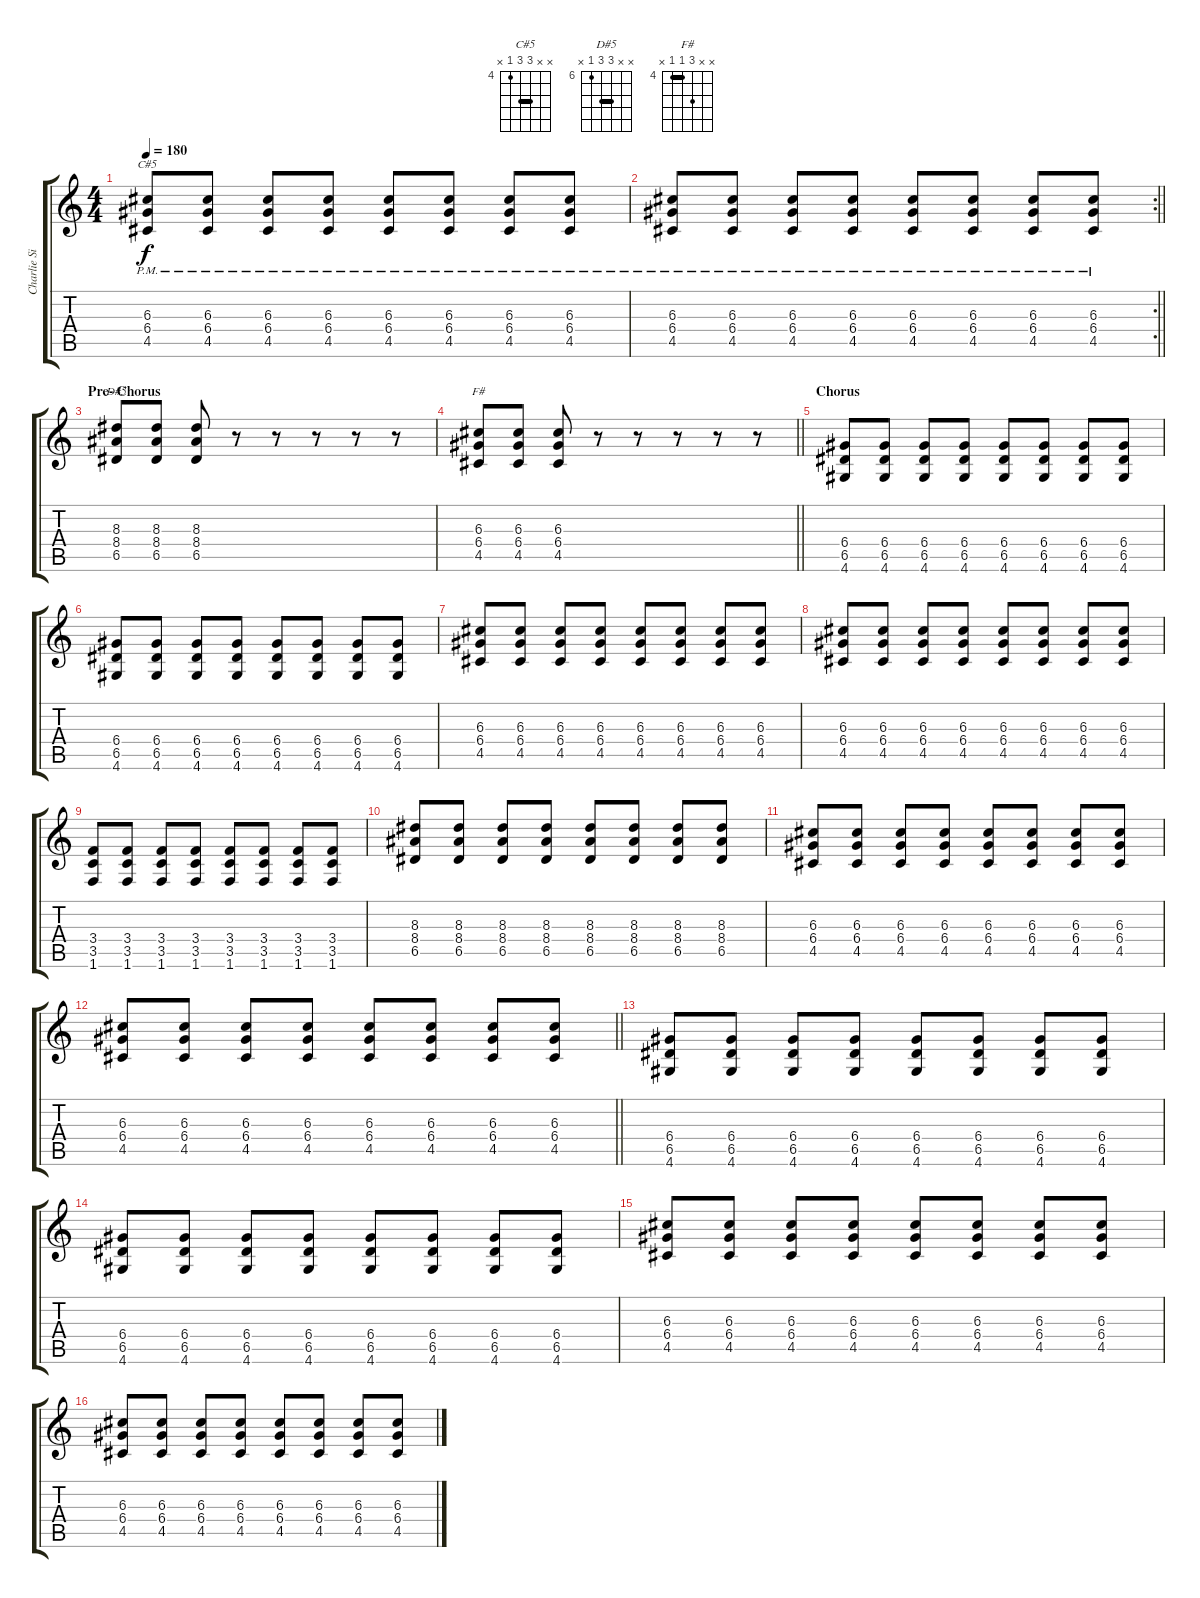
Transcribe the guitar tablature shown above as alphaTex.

\track ("Charlie Simpson" "Charlie Si") {instrument distortionguitar}
\staff {score tabs}
\tuning (E4 B3 G3 D3 A2 E2) {hide}
\chord ("C#5" x x 6 6 4 x) {firstfret 4 barre 6}
\chord ("D#5" x x 8 8 6 x) {firstfret 6 barre 8}
\chord ("F#" x x 6 4 4 x) {firstfret 4 barre 4}
\ts (4 4)
\tempo 180
\clef g2
\ks c
(6.3{pm} 6.4{pm} 4.5{pm}).8{ch "C#5" dy f} (6.3{pm} 6.4{pm} 4.5{pm}).8 (6.3{pm} 6.4{pm} 4.5{pm}).8 (6.3{pm} 6.4{pm} 4.5{pm}).8 (6.3{pm} 6.4{pm} 4.5{pm}).8 (6.3{pm} 6.4{pm} 4.5{pm}).8 (6.3{pm} 6.4{pm} 4.5{pm}).8 (6.3{pm} 6.4{pm} 4.5{pm}).8 |
\rc 2
\barLineRight lightlight
(6.3{pm} 6.4{pm} 4.5{pm}).8 (6.3{pm} 6.4{pm} 4.5{pm}).8 (6.3{pm} 6.4{pm} 4.5{pm}).8 (6.3{pm} 6.4{pm} 4.5{pm}).8 (6.3{pm} 6.4{pm} 4.5{pm}).8 (6.3{pm} 6.4{pm} 4.5{pm}).8 (6.3{pm} 6.4{pm} 4.5{pm}).8 (6.3{pm} 6.4{pm} 4.5{pm}).8 |
\section ("" "Pre- Chorus")
(8.3 8.4 6.5).8{ch "D#5"} (8.3 8.4 6.5).8 (8.3 8.4 6.5).8 r.8 r.8 r.8 r.8 r.8 |
\barLineRight lightlight
(6.3 6.4 4.5).8{ch "F#"} (6.3 6.4 4.5).8 (6.3 6.4 4.5).8 r.8 r.8 r.8 r.8 r.8 |
\section ("" "Chorus")
(6.4 6.5 4.6).8 (6.4 6.5 4.6).8 (6.4 6.5 4.6).8 (6.4 6.5 4.6).8 (6.4 6.5 4.6).8 (6.4 6.5 4.6).8 (6.4 6.5 4.6).8 (6.4 6.5 4.6).8 |
(6.4 6.5 4.6).8 (6.4 6.5 4.6).8 (6.4 6.5 4.6).8 (6.4 6.5 4.6).8 (6.4 6.5 4.6).8 (6.4 6.5 4.6).8 (6.4 6.5 4.6).8 (6.4 6.5 4.6).8 |
(6.3 6.4 4.5).8 (6.3 6.4 4.5).8 (6.3 6.4 4.5).8 (6.3 6.4 4.5).8 (6.3 6.4 4.5).8 (6.3 6.4 4.5).8 (6.3 6.4 4.5).8 (6.3 6.4 4.5).8 |
(6.3 6.4 4.5).8 (6.3 6.4 4.5).8 (6.3 6.4 4.5).8 (6.3 6.4 4.5).8 (6.3 6.4 4.5).8 (6.3 6.4 4.5).8 (6.3 6.4 4.5).8 (6.3 6.4 4.5).8 |
(3.4 3.5 1.6).8 (3.4 3.5 1.6).8 (3.4 3.5 1.6).8 (3.4 3.5 1.6).8 (3.4 3.5 1.6).8 (3.4 3.5 1.6).8 (3.4 3.5 1.6).8 (3.4 3.5 1.6).8 |
(8.3 8.4 6.5).8 (8.3 8.4 6.5).8 (8.3 8.4 6.5).8 (8.3 8.4 6.5).8 (8.3 8.4 6.5).8 (8.3 8.4 6.5).8 (8.3 8.4 6.5).8 (8.3 8.4 6.5).8 |
(6.3 6.4 4.5).8 (6.3 6.4 4.5).8 (6.3 6.4 4.5).8 (6.3 6.4 4.5).8 (6.3 6.4 4.5).8 (6.3 6.4 4.5).8 (6.3 6.4 4.5).8 (6.3 6.4 4.5).8 |
\barLineRight lightlight
(6.3 6.4 4.5).8 (6.3 6.4 4.5).8 (6.3 6.4 4.5).8 (6.3 6.4 4.5).8 (6.3 6.4 4.5).8 (6.3 6.4 4.5).8 (6.3 6.4 4.5).8 (6.3 6.4 4.5).8 |
(6.4 6.5 4.6).8 (6.4 6.5 4.6).8 (6.4 6.5 4.6).8 (6.4 6.5 4.6).8 (6.4 6.5 4.6).8 (6.4 6.5 4.6).8 (6.4 6.5 4.6).8 (6.4 6.5 4.6).8 |
(6.4 6.5 4.6).8 (6.4 6.5 4.6).8 (6.4 6.5 4.6).8 (6.4 6.5 4.6).8 (6.4 6.5 4.6).8 (6.4 6.5 4.6).8 (6.4 6.5 4.6).8 (6.4 6.5 4.6).8 |
(6.3 6.4 4.5).8 (6.3 6.4 4.5).8 (6.3 6.4 4.5).8 (6.3 6.4 4.5).8 (6.3 6.4 4.5).8 (6.3 6.4 4.5).8 (6.3 6.4 4.5).8 (6.3 6.4 4.5).8 |
(6.3 6.4 4.5).8 (6.3 6.4 4.5).8 (6.3 6.4 4.5).8 (6.3 6.4 4.5).8 (6.3 6.4 4.5).8 (6.3 6.4 4.5).8 (6.3 6.4 4.5).8 (6.3 6.4 4.5).8
